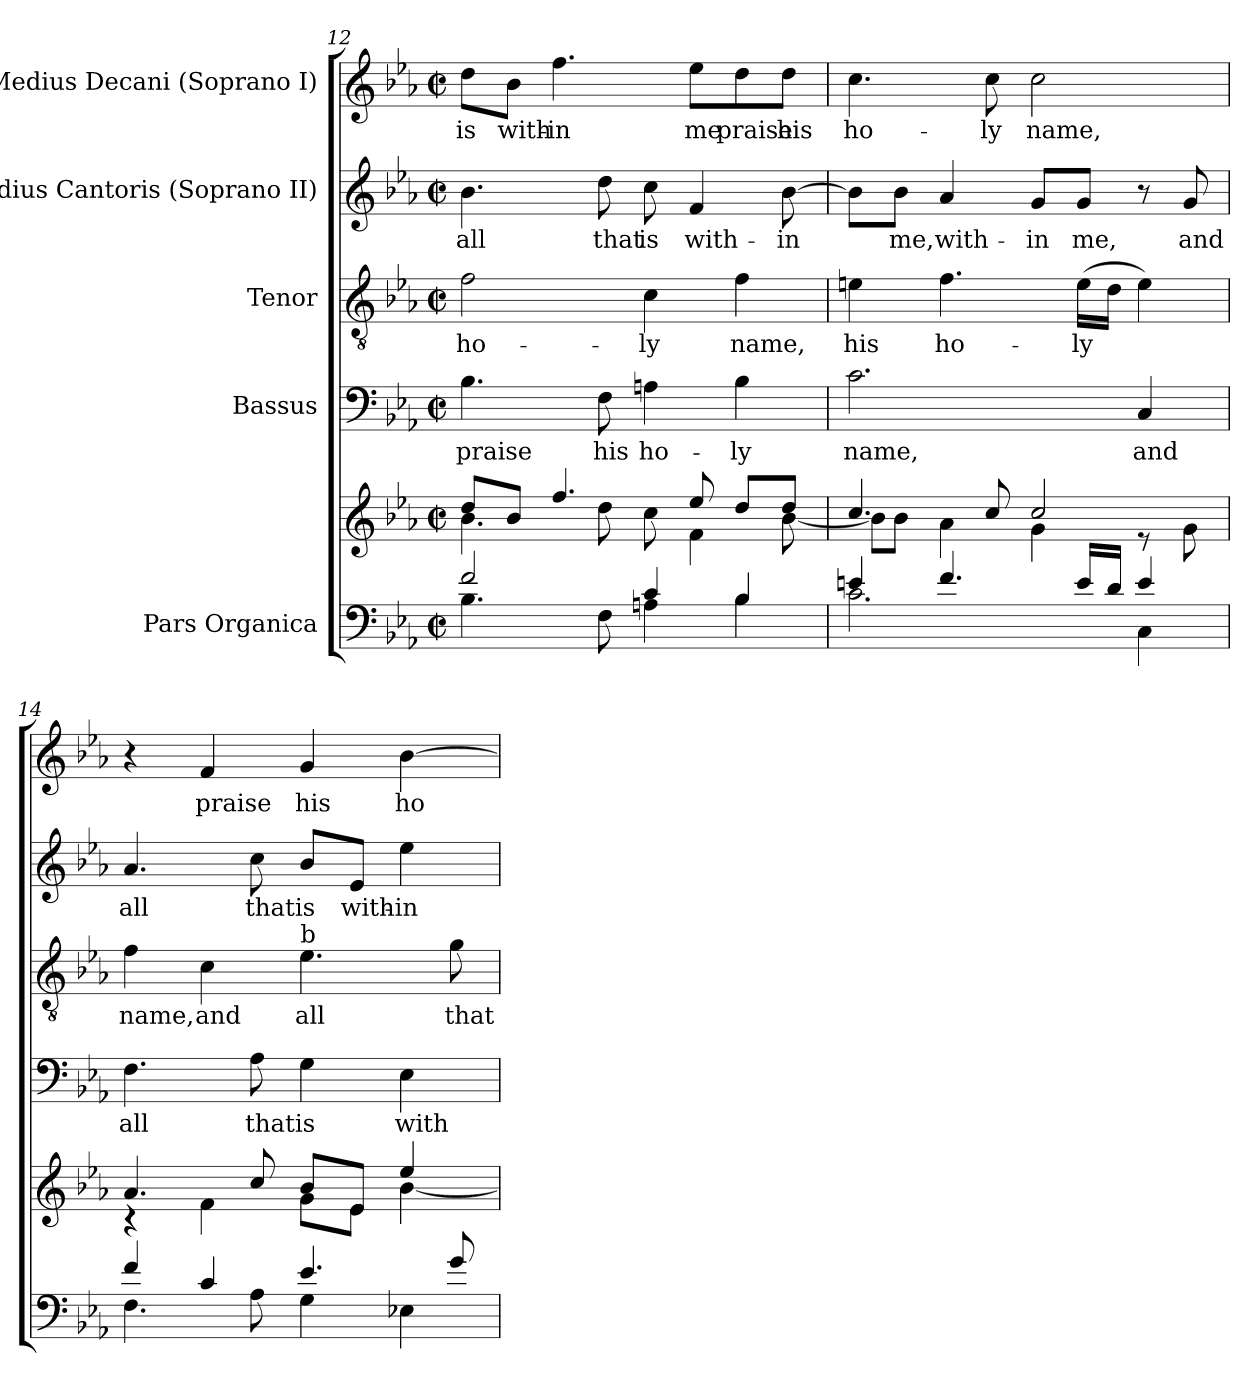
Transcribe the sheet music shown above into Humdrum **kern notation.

**kern	**kern	**kern	**text	**kern	**text	**kern	**text	**kern	**text
*part5	*part5	*part4	*part4	*part3	*part3	*part2	*part2	*part1	*part1
*staff6	*staff5	*staff4	*staff4	*staff3	*staff3	*staff2	*staff2	*staff1	*staff1
*I"Pars Organica	*	*I"Bassus	*	*I"Tenor	*	*I"Medius Cantoris (Soprano II)	*	*I"Medius Decani (Soprano I)	*
*clefF4	*clefG2	*clefF4	*	*clefGv2	*	*clefG2	*	*clefG2	*
*	*	*	*	*ITrd7c12	*	*	*	*	*
*k[b-e-a-]	*k[b-e-a-]	*k[b-e-a-]	*	*k[b-e-a-]	*	*k[b-e-a-]	*	*k[b-e-a-]	*
*E-:	*E-:	*E-:	*	*E-:	*	*E-:	*	*E-:	*
*M2/2	*M2/2	*M2/2	*	*M2/2	*	*M2/2	*	*M2/2	*
*met(c|)	*met(c|)	*met(c|)	*	*met(c|)	*	*met(c|)	*	*met(c|)	*
=12	=12	=12	=12	=12	=12	=12	=12	=12	=12
*^	*^	*	*	*	*	*	*	*	*
!	!	!	!	!	!LO:LY:b:color=#000000	!	!	!	!	!	!
!	!	!	!	!	!	!	!LO:LY:b:color=#000000	!	!	!	!
!	!	!	!	!	!	!	!	!	!LO:LY:b:color=#000000	!	!
!	!	!	!	!	!	!	!	!	!	!	!LO:LY:b:color=#000000
2fi/	4.B-i\	8ddi/L	4.b-i\	4.B-i\	praise	2Fi\	ho-	4.b-i\	all	8ddi\L	is
!	!	!	!	!	!	!	!	!	!	!	!LO:LY:b:color=#000000
.	.	8b-i/J	.	.	.	.	.	.	.	8b-i\J	with-
!	!	!	!	!	!	!	!	!	!	!	!LO:LY:b:color=#000000
.	.	4.ffi/	.	.	.	.	.	.	.	4.ffi\	-in
!	!	!	!	!	!LO:LY:b:color=#000000	!	!	!	!	!	!
!	!	!	!	!	!	!	!	!	!LO:LY:b:color=#000000	!	!
.	8Fi\	.	8ddi\	8Fi\	his	.	.	8ddi\	that	.	.
!	!	!	!	!	!LO:LY:b:color=#000000	!	!	!	!	!	!
!	!	!	!	!	!	!	!LO:LY:b:color=#000000	!	!	!	!
!	!	!	!	!	!	!	!	!	!LO:LY:b:color=#000000	!	!
4ci/	4Ani\	.	8cci\	4Ani\	ho-	4Ci\	-ly	8cci\	is	.	.
!	!	!	!	!	!	!	!	!	!LO:LY:b:color=#000000	!	!
!	!	!	!	!	!	!	!	!	!	!	!LO:LY:b:color=#000000
.	.	8ee-i/	4fi\	.	.	.	.	4fi/	with-	8ee-i\L	me
!	!	!	!	!	!LO:LY:b:color=#000000	!	!	!	!	!	!
!	!	!	!	!	!	!	!LO:LY:b:color=#000000	!	!	!	!
!	!	!	!	!	!	!	!	!	!	!	!LO:LY:b:color=#000000
4B-i/	4B-i\	8ddi/L	.	4B-i\	-ly	4Fi\	name,	.	.	8ddi\	praise
!	!	!	!	!	!	!	!	!	!LO:LY:b:color=#000000	!	!
!	!	!	!	!	!	!	!	!	!	!	!LO:LY:b:color=#000000
.	.	8ddi/J	[8b-i\	.	.	.	.	[8b-i\	-in	8ddi\J	his
!!LO:LB:g=z
=13	=13	=13	=13	=13	=13	=13	=13	=13	=13	=13	=13
!	!	!	!	!	!LO:LY:b:color=#000000	!	!	!	!	!	!
!	!	!	!	!	!	!	!LO:LY:b:color=#000000	!	!	!	!
!	!	!	!	!	!	!	!	!	!	!	!LO:LY:b:color=#000000
4eni/	2.ci\	4.cci/	8b-i\L]	2.ci\	name,	4Eni\	his	8b-i\L]	.	4.cci\	ho-
!	!	!	!	!	!	!	!	!	!LO:LY:b:color=#000000	!	!
.	.	.	8b-i\J	.	.	.	.	8b-i\J	me,	.	.
!	!	!	!	!	!	!	!LO:LY:b:color=#000000	!	!	!	!
!	!	!	!	!	!	!	!	!	!LO:LY:b:color=#000000	!	!
4.fi/	.	.	4a-i\	.	.	4.Fi\	ho-	4a-i/	with-	.	.
!	!	!	!	!	!	!	!	!	!	!	!LO:LY:b:color=#000000
.	.	8cci/	.	.	.	.	.	.	.	8cci\	-ly
!	!	!	!	!	!	!	!	!	!LO:LY:b:color=#000000	!	!
!	!	!	!	!	!	!	!	!	!	!	!LO:LY:b:color=#000000
.	.	2cci/	4gi\	.	.	.	.	8gi/L	-in	2cci\	name,
!	!	!	!	!	!	!	!LO:LY:b:color=#000000	!	!	!	!
!	!	!	!	!	!	!	!	!	!LO:LY:b:color=#000000	!	!
16ei/LL	.	.	.	.	.	(16Ei\LL	-ly	8gi/J	me,	.	.
16di/JJ	.	.	.	.	.	16Di\JJ	.	.	.	.	.
!	!	!	!	!	!LO:LY:b:color=#000000	!	!	!	!	!	!
4ei/	4Ci\	.	8r	4Ci/	and	4Ei\)	.	8r	.	.	.
!	!	!	!	!	!	!	!	!	!LO:LY:b:color=#000000	!	!
.	.	.	8gi\	.	.	.	.	8gi/	and	.	.
=14	=14	=14	=14	=14	=14	=14	=14	=14	=14	=14	=14
!	!	!	!	!	!LO:LY:b:color=#000000	!	!	!	!	!	!
!	!	!	!	!	!	!	!LO:LY:b:color=#000000	!	!	!	!
!	!	!	!	!	!	!	!	!	!LO:LY:b:color=#000000	!	!
4fi/	4.Fi\	4.a-i/	4r	4.Fi\	all	4Fi\	name,	4.a-i/	all	4r	.
!	!	!	!	!	!	!	!LO:LY:b:color=#000000	!	!	!	!
!	!	!	!	!	!	!	!	!	!	!	!LO:LY:b:color=#000000
4ci/	.	.	4fi\	.	.	4Ci\	and	.	.	4fi/	praise
!	!	!	!	!	!LO:LY:b:color=#000000	!	!	!	!	!	!
!	!	!	!	!	!	!	!	!	!LO:LY:b:color=#000000	!	!
.	8A-i\	8cci/	.	8A-i\	that	.	.	8cci\	that	.	.
!	!	!	!	!	!LO:LY:b:color=#000000	!	!	!	!	!	!
!	!	!	!	!	!	!	!LO:LY:b:color=#000000	!	!	!	!
!	!	!	!	!	!	!	!	!	!LO:LY:b:color=#000000	!	!
!	!	!	!	!	!	!LO:TX:a:t=b	!	!	!	!	!
!	!	!	!	!	!	!	!	!	!	!	!LO:LY:b:color=#000000
4.e-i/	4Gi\	8b-i/L	8gi\L	4Gi\	is	4.E-i\	all	8b-i/L	is	4gi/	his
!	!	!	!	!	!	!	!	!	!LO:LY:b:color=#000000	!	!
.	.	8e-i/J	8e-i\J	.	.	.	.	8e-i/J	with-	.	.
!	!	!	!	!	!LO:LY:b:color=#000000	!	!	!	!	!	!
!	!	!	!	!	!	!	!	!	!LO:LY:b:color=#000000	!	!
!	!	!	!	!	!	!	!	!	!	!	!LO:LY:b:color=#000000
.	4E-Xi\	4ee-i/	[4b-i\	4E-i\	with-	.	.	4ee-i\	-in	[4b-i\	ho-
!	!	!	!	!	!	!	!LO:LY:b:color=#000000	!	!	!	!
8gi/	.	.	.	.	.	8Gi\	that	.	.	.	.
*v	*v	*	*	*	*	*	*	*	*	*	*
*	*v	*v	*	*	*	*	*	*	*	*
=	=	=	=	=	=	=	=	=	=
*-	*-	*-	*-	*-	*-	*-	*-	*-	*-
